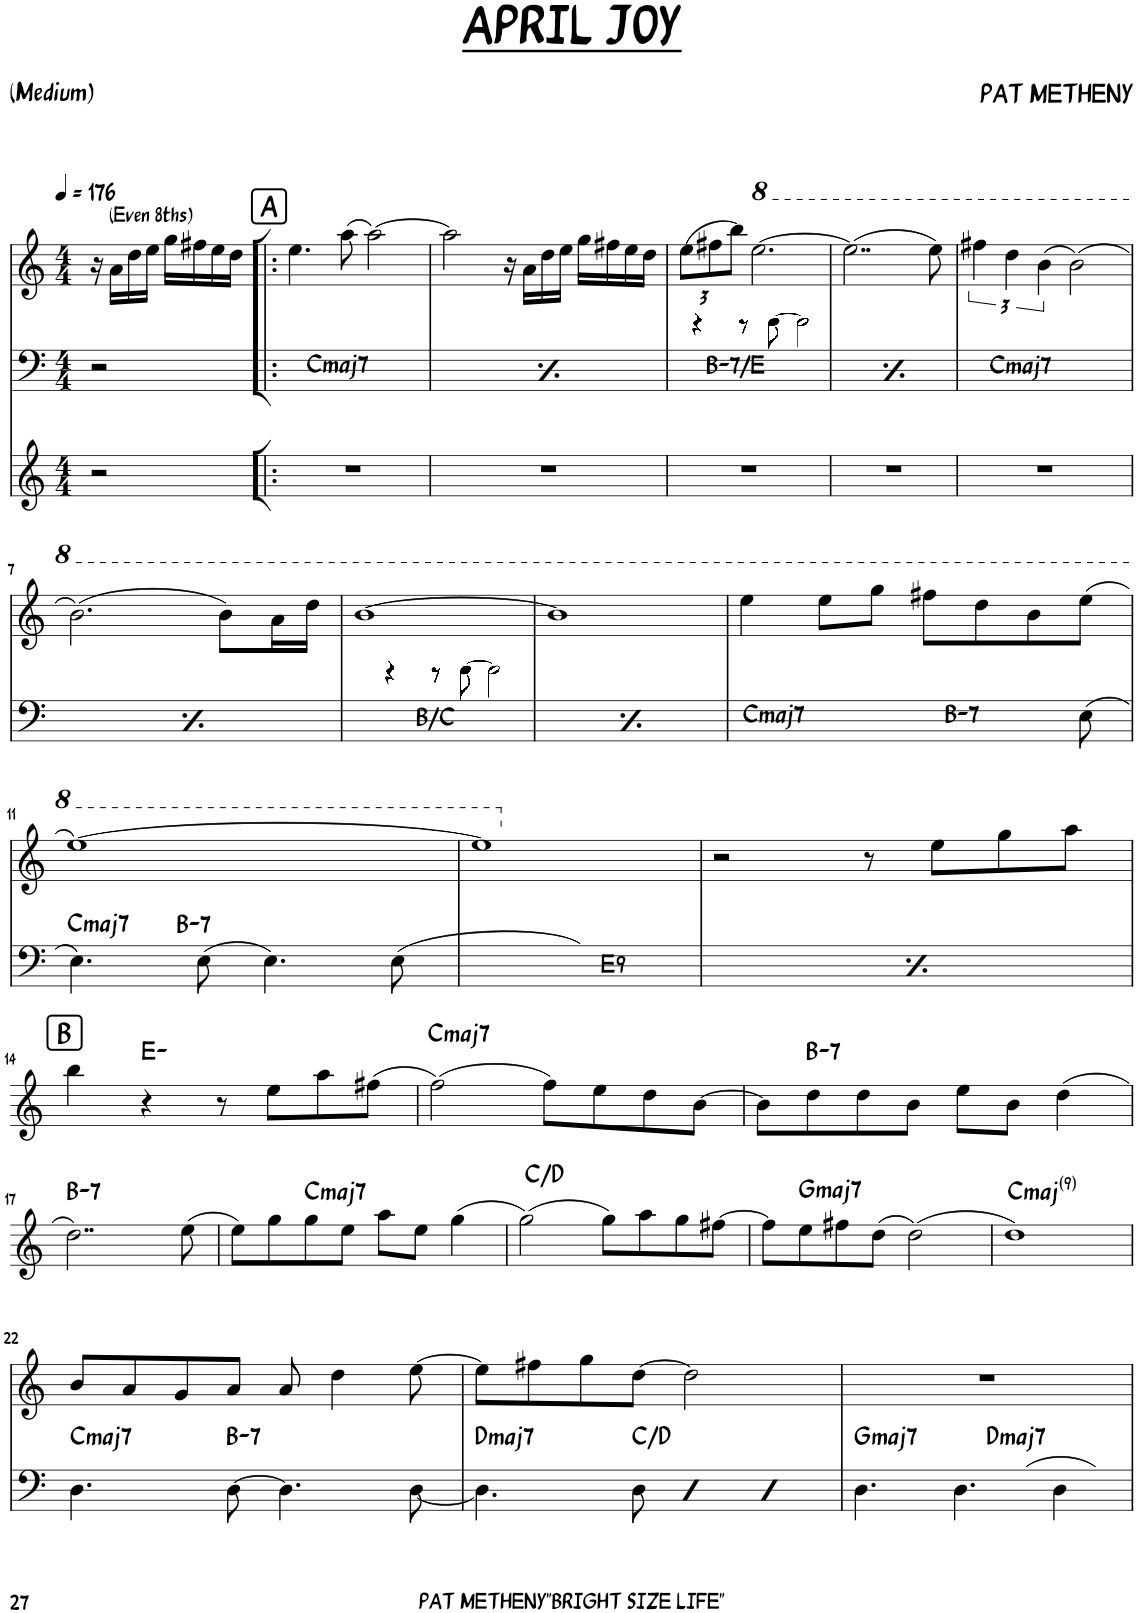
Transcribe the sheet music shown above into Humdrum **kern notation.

**kern	**harte	**kern	**kern	**harte
*part2	*part2	*part1	*part1	*part1
*staff3	*	*staff2	*staff1	*
*I"Piano	*	*I"Piano	*	*
*I'Pno	*	*I'Pno	*	*
*clefG2	*	*clefF4	*clefG2	*
*k[]	*	*k[]	*k[]	*
*M4/4	*	*M4/4	*M4/4	*
*MM176	*	*MM176	*MM176	*
!!LO:REH:place=s1:a:B:cj:fs=14:t=A:qo=1.75
=1	=1	=1	=1	=1
2r	.	2r	16r	.
!	!	!	!LO:TX:a:t=(Even 8ths)	!
.	.	.	16a\LL	.
.	.	.	16dd\	.
.	.	.	16ee\JJ	.
.	.	.	16gg\LL	.
.	.	.	16ff#X\	.
.	.	.	16ee\	.
.	.	.	16dd\JJ	.
=2!|:	=2!|:	=2!|:	=2!|:	=2!|:
!	!	!	!	!LO:H:kt=maj7
1r	.	1ryy	4.ee\	C:maj7
.	.	.	(8aa\	.
.	.	.	[2aa\)	.
=3	=3	=3	=3	=3
!	!	!	!	!LO:H:kt=maj7
1r	.	1ryy	2aa\]	C:maj7
.	.	.	16r	.
.	.	.	16a\LL	.
.	.	.	16dd\	.
.	.	.	16ee\JJ	.
.	.	.	16gg\LL	.
.	.	.	16ff#X\	.
.	.	.	16ee\	.
.	.	.	16dd\JJ	.
=4	=4	=4	=4	=4
*	*	*	*Xbrackettup	*
!	!	!	!	!LO:H:kt=7
1r	.	1ryy	(12ee\L	B:min7/4
.	.	.	12ff#X\	.
.	.	.	12bb\J)	.
.	.	.	[2.e\	.
=5	=5	=5	=5	=5
!	!	!	!	!LO:H:kt=7
1r	.	1ryy	(2..e\]	B:min7/4
.	.	.	8e\)	.
=6	=6	=6	=6	=6
*	*	*	*brackettup	*
!	!	!	!	!LO:H:kt=maj7
1r	.	1ryy	6f#X\	C:maj7
.	.	.	6d\	.
.	.	.	(6B\	.
.	.	.	(2B\)	.
!!LO:LB:g=z
=7	=7	=7	=7	=7
!	!	!	!	!LO:H:kt=maj7
1r	.	1ryy	(2.B\)	C:maj7
.	.	.	8B\L)	.
.	.	.	16A\L	.
.	.	.	16d\JJ	.
=8	=8	=8	=8	=8
1r	.	1ryy	[1B	B:maj/b2
=9	=9	=9	=9	=9
1r	.	1ryy	1B]	B:maj/b2
=10	=10	=10	=10	=10
!	!	!	!	!LO:H:kt=maj7
1r	.	2ryy	4e\	C:maj7
.	.	.	8e\L	.
.	.	.	8g\J	.
!	!	!	!	!LO:H:kt=7
.	.	4ryy	8f#X\L	B:min7
.	.	.	8d\	.
.	.	8ryy	8B\	.
.	.	8E\	(8e\J	.
!!LO:LB:g=z
=11	=11	=11	=11	=11
!	!	!	!	!LO:H:n=1:kt=7
!	!	!	!	!LO:H:n=2:kt=maj7
1r	.	4.E\	[1e)	B:min7 C:maj7
.	.	8E\	.	.
.	.	4.E\	.	.
.	.	8E\	.	.
=12	=12	=12	=12	=12
!	!	!	!	!LO:H:kt=9
1r	.	1ryy	1e]	E:9
=13	=13	=13	=13	=13
!	!	!	!	!LO:H:kt=9
1r	.	1ryy	2r	E:9
.	.	.	8r	.
.	.	.	8ee\L	.
.	.	.	8gg\	.
.	.	.	8aa\J	.
!!LO:LB:g=z
!!LO:REH:place=s1:a:B:cj:fs=14:t=B
=14	=14	=14	=14	=14
*	*	*clefF4	*	*
4bb\	.	1r	1r	.
4r	E:min	.	.	.
8r	.	.	.	.
8ee\L	.	.	.	.
8aa\	.	.	.	.
(8ff#X\J	.	.	.	.
=15	=15	=15	=15	=15
!	!LO:H:kt=maj7	!	!	!
(2ff\)	C:maj7	1r	1r	.
8ff\L)	.	.	.	.
8ee\	.	.	.	.
8dd\	.	.	.	.
[8b\J	.	.	.	.
=16	=16	=16	=16	=16
8b\L]	.	1r	1r	.
!	!LO:H:kt=7	!	!	!
8dd\	B:min7	.	.	.
8dd\	.	.	.	.
8b\J	.	.	.	.
8ee\L	.	.	.	.
8b\J	.	.	.	.
(4dd\	.	.	.	.
!!LO:LB:g=z
=17	=17	=17	=17	=17
!	!LO:H:kt=7	!	!	!
2..dd\)	B:min7	1r	1r	.
(8ee\	.	.	.	.
=18	=18	=18	=18	=18
8ee\L)	.	1r	1r	.
8gg\	.	.	.	.
!	!LO:H:kt=maj7	!	!	!
8gg\	C:maj7	.	.	.
8ee\J	.	.	.	.
8aa\L	.	.	.	.
8ee\J	.	.	.	.
(4gg\	.	.	.	.
=19	=19	=19	=19	=19
(2gg\)	C:maj/2	1r	1r	.
8gg\L)	.	.	.	.
8aa\	.	.	.	.
8gg\	.	.	.	.
[8ff#X\J	.	.	.	.
=20	=20	=20	=20	=20
8ff#\L]	.	1r	1r	.
!	!LO:H:kt=maj7	!	!	!
8ee\	G:maj7	.	.	.
8ff#X\	.	.	.	.
(8dd\J	.	.	.	.
(2dd\)	.	.	.	.
=21	=21	=21	=21	=21
!	!LO:H:kt=maj	!	!	!
1dd)	C:maj(9)	1r	1r	.
!!LO:LB:g=z
=22	=22	=22	=22	=22
!	!	!	!	!LO:H:kt=maj7
1r	.	4.D\	8b/L	C:maj7
.	.	.	8a/	.
.	.	.	8g/	.
!	!	!	!	!LO:H:kt=7
.	.	[8D\	8a/J	B:min7
.	.	4.D\]	8a/	.
.	.	.	4dd\	.
.	.	[8D\	[8ee\	.
=23	=23	=23	=23	=23
*	*	*^	*	*
!	!	!	!	!	!LO:H:kt=maj7
1r	.	4ryy	4.D\]	8ee\L]	D:maj7
.	.	.	.	8ff#X\	.
.	.	4ryy	.	8gg\	.
.	.	.	8D\	[8dd\J	C:maj/2
.	.	4D	2ryy	2dd\]	.
.	.	4D	.	.	.
*	*	*v	*v	*	*
=24	=24	=24	=24	=24
!	!	!	!	!LO:H:kt=maj7
*	*	*	*^	*
1r	.	4.D\	1r	2ryy	G:maj7
.	.	4.D\	.	.	.
!	!	!	!	!	!LO:H:kt=maj7
.	.	.	.	2ryy	D:maj7
.	.	4D\	.	.	.
*	*	*	*v	*v	*
=	=	=	=	=
*-	*-	*-	*-	*-
